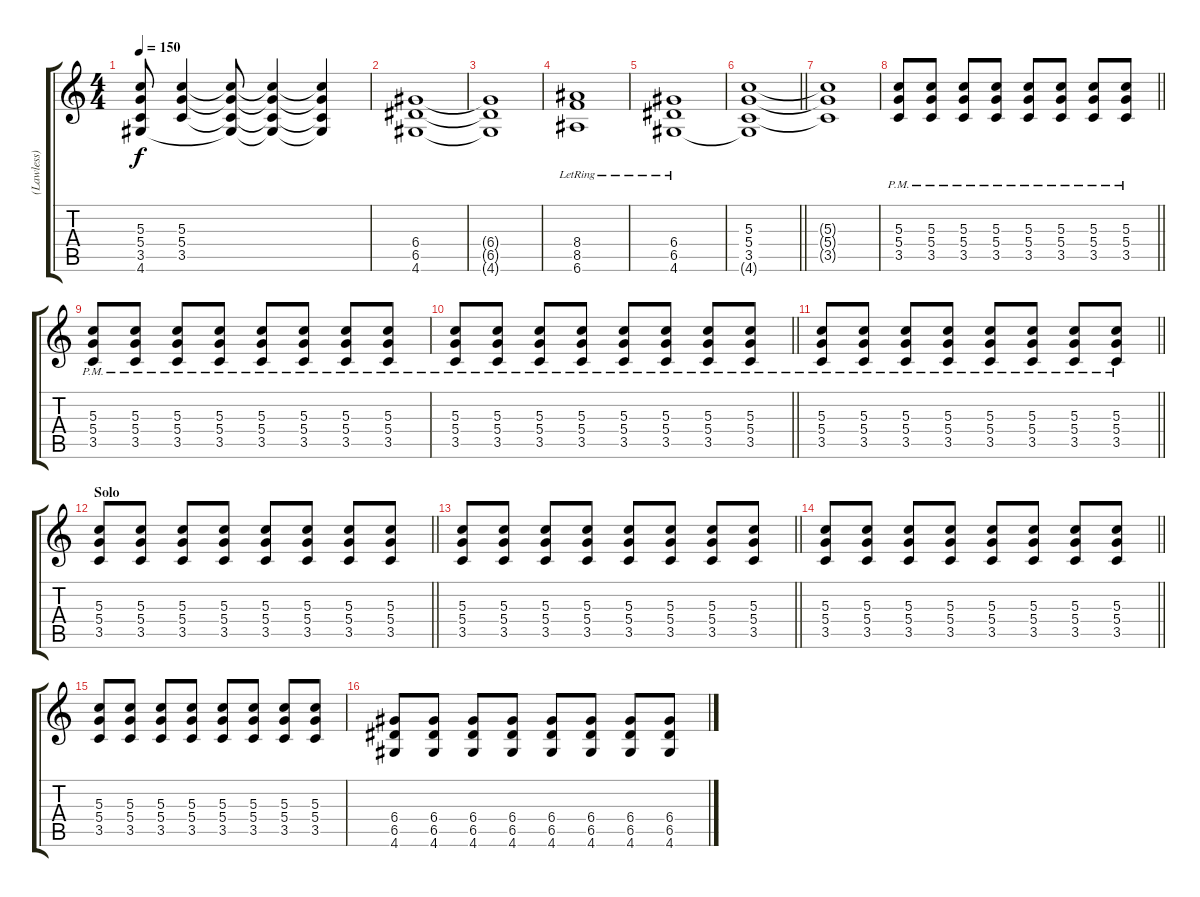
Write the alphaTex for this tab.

\track ("(Lawless) Rhythm Guitar" "(Lawless) ") {instrument distortionguitar}
\staff {score tabs}
\tuning (E4 B3 G3 D3 A2 E2) {hide}
\ts (4 4)
\tempo 150
\clef g2
\ks c
(5.3{t} 5.4{t} 3.5{t} 4.6{t}).8{dy f} (5.3 5.4 3.5).4 (5.3{t} 5.4{t} 3.5{t} 4.6{t}).8 (5.3{t} 5.4{t} 3.5{t} 4.6{t}).4 (5.3{t} 5.4{t} 3.5{t} 4.6{t}).4 |
(6.4 6.5 4.6).1 |
(6.4{t} 6.5{t} 4.6{t}).1 |
(8.4{lr} 8.5 6.6{lr}).1 |
(6.4 6.5 4.6{lr}).1 |
\barLineRight lightlight
(5.3 5.4 3.5 4.6{t}).1 |
(5.3{t} 5.4{t} 3.5{t}).1 |
\barLineRight lightlight
(5.3{pm} 5.4{pm} 3.5{pm}).8 (5.3{pm} 5.4{pm} 3.5{pm}).8 (5.3{pm} 5.4{pm} 3.5{pm}).8 (5.3{pm} 5.4{pm} 3.5{pm}).8 (5.3{pm} 5.4{pm} 3.5{pm}).8 (5.3{pm} 5.4{pm} 3.5{pm}).8 (5.3{pm} 5.4{pm} 3.5{pm}).8 (5.3{pm} 5.4{pm} 3.5{pm}).8 |
(5.3{pm} 5.4{pm} 3.5{pm}).8 (5.3{pm} 5.4{pm} 3.5{pm}).8 (5.3{pm} 5.4{pm} 3.5{pm}).8 (5.3{pm} 5.4{pm} 3.5{pm}).8 (5.3{pm} 5.4{pm} 3.5{pm}).8 (5.3{pm} 5.4{pm} 3.5{pm}).8 (5.3{pm} 5.4{pm} 3.5{pm}).8 (5.3{pm} 5.4{pm} 3.5{pm}).8 |
\barLineRight lightlight
(5.3{pm} 5.4{pm} 3.5{pm}).8 (5.3{pm} 5.4{pm} 3.5{pm}).8 (5.3{pm} 5.4{pm} 3.5{pm}).8 (5.3{pm} 5.4{pm} 3.5{pm}).8 (5.3{pm} 5.4{pm} 3.5{pm}).8 (5.3{pm} 5.4{pm} 3.5{pm}).8 (5.3{pm} 5.4{pm} 3.5{pm}).8 (5.3{pm} 5.4{pm} 3.5{pm}).8 |
\barLineRight lightlight
(5.3{pm} 5.4{pm} 3.5{pm}).8 (5.3{pm} 5.4{pm} 3.5{pm}).8 (5.3{pm} 5.4{pm} 3.5{pm}).8 (5.3{pm} 5.4{pm} 3.5{pm}).8 (5.3{pm} 5.4{pm} 3.5{pm}).8 (5.3{pm} 5.4{pm} 3.5{pm}).8 (5.3{pm} 5.4{pm} 3.5{pm}).8 (5.3{pm} 5.4{pm} 3.5{pm}).8 |
\section ("" "Solo")
\barLineRight lightlight
(5.3 5.4 3.5).8 (5.3 5.4 3.5).8 (5.3 5.4 3.5).8 (5.3 5.4 3.5).8 (5.3 5.4 3.5).8 (5.3 5.4 3.5).8 (5.3 5.4 3.5).8 (5.3 5.4 3.5).8 |
\section ("" "")
\barLineRight lightlight
(5.3 5.4 3.5).8 (5.3 5.4 3.5).8 (5.3 5.4 3.5).8 (5.3 5.4 3.5).8 (5.3 5.4 3.5).8 (5.3 5.4 3.5).8 (5.3 5.4 3.5).8 (5.3 5.4 3.5).8 |
\section ("" "")
\barLineRight lightlight
(5.3 5.4 3.5).8 (5.3 5.4 3.5).8 (5.3 5.4 3.5).8 (5.3 5.4 3.5).8 (5.3 5.4 3.5).8 (5.3 5.4 3.5).8 (5.3 5.4 3.5).8 (5.3 5.4 3.5).8 |
(5.3 5.4 3.5).8 (5.3 5.4 3.5).8 (5.3 5.4 3.5).8 (5.3 5.4 3.5).8 (5.3 5.4 3.5).8 (5.3 5.4 3.5).8 (5.3 5.4 3.5).8 (5.3 5.4 3.5).8 |
(6.4 6.5 4.6).8 (6.4 6.5 4.6).8 (6.4 6.5 4.6).8 (6.4 6.5 4.6).8 (6.4 6.5 4.6).8 (6.4 6.5 4.6).8 (6.4 6.5 4.6).8 (6.4 6.5 4.6).8
